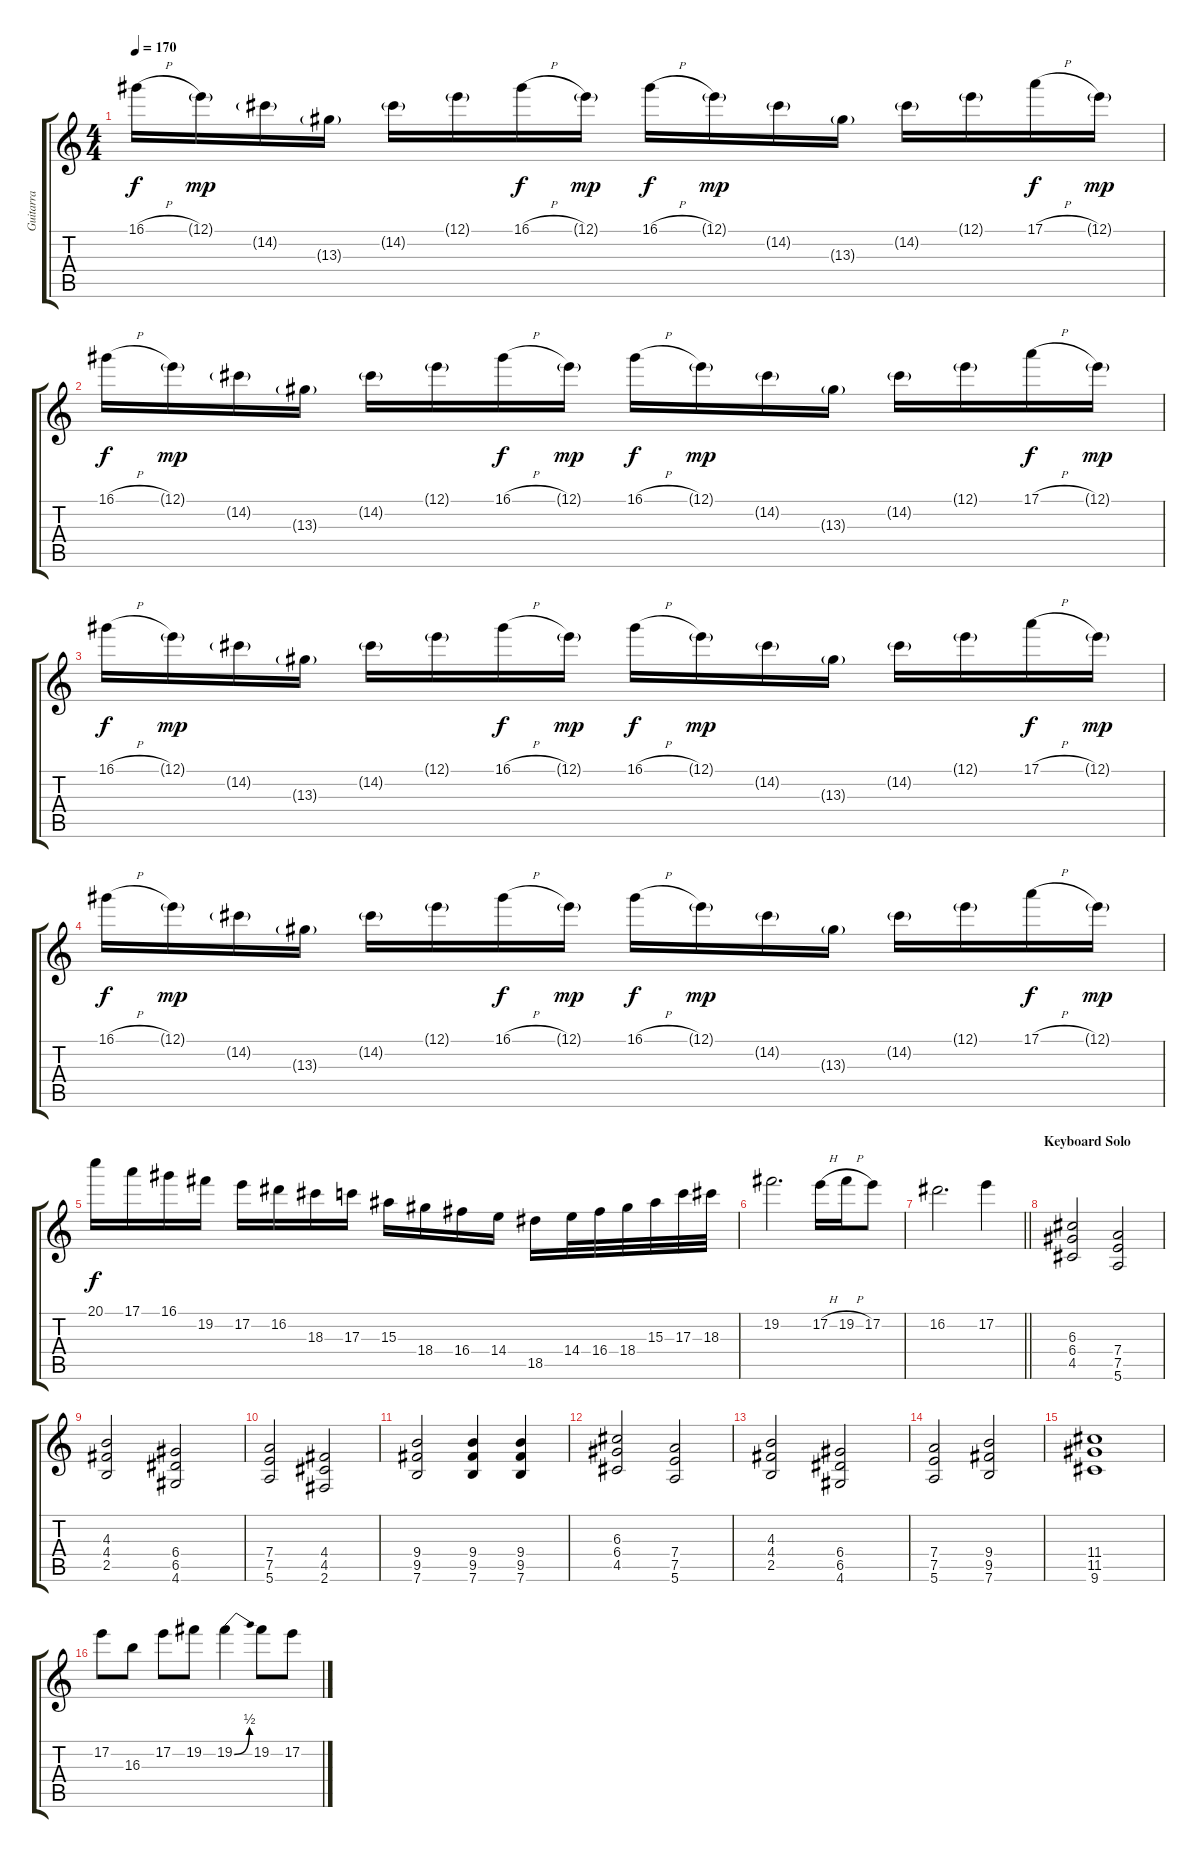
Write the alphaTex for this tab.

\track ("Guitarra" "Guitarra") {instrument distortionguitar}
\staff {score tabs}
\tuning (E4 B3 G3 D3 A2 E2) {hide}
\ts (4 4)
\tempo 170
\clef g2
\ks c
16.1{h}.16{dy f} 12.1{g}.16{dy mp} 14.2{g}.16 13.3{g}.16 14.2{g}.16 12.1{g}.16 16.1{h}.16{dy f} 12.1{g}.16{dy mp} 16.1{h}.16{dy f} 12.1{g}.16{dy mp} 14.2{g}.16 13.3{g}.16 14.2{g}.16 12.1{g}.16 17.1{h}.16{dy f} 12.1{g}.16{dy mp} |
16.1{h}.16{dy f} 12.1{g}.16{dy mp} 14.2{g}.16 13.3{g}.16 14.2{g}.16 12.1{g}.16 16.1{h}.16{dy f} 12.1{g}.16{dy mp} 16.1{h}.16{dy f} 12.1{g}.16{dy mp} 14.2{g}.16 13.3{g}.16 14.2{g}.16 12.1{g}.16 17.1{h}.16{dy f} 12.1{g}.16{dy mp} |
16.1{h}.16{dy f} 12.1{g}.16{dy mp} 14.2{g}.16 13.3{g}.16 14.2{g}.16 12.1{g}.16 16.1{h}.16{dy f} 12.1{g}.16{dy mp} 16.1{h}.16{dy f} 12.1{g}.16{dy mp} 14.2{g}.16 13.3{g}.16 14.2{g}.16 12.1{g}.16 17.1{h}.16{dy f} 12.1{g}.16{dy mp} |
16.1{h}.16{dy f} 12.1{g}.16{dy mp} 14.2{g}.16 13.3{g}.16 14.2{g}.16 12.1{g}.16 16.1{h}.16{dy f} 12.1{g}.16{dy mp} 16.1{h}.16{dy f} 12.1{g}.16{dy mp} 14.2{g}.16 13.3{g}.16 14.2{g}.16 12.1{g}.16 17.1{h}.16{dy f} 12.1{g}.16{dy mp} |
20.1.16{dy f} 17.1.16 16.1.16 19.2.16 17.2.16 16.2.16 18.3.16 17.3.16 15.3.16 18.4.16 16.4.16 14.4.16 18.5.16 14.4.32 16.4.32 18.4.32 15.3.32 17.3.32 18.3.32 |
19.2.2{d} 17.2{h}.16 19.2{h}.16 17.2.8 |
\barLineRight lightlight
16.2.2{d} 17.2.4 |
\section ("" "Keyboard Solo")
(6.3 6.4 4.5).2 (7.4 7.5 5.6).2 |
(4.3 4.4 2.5).2 (6.4 6.5 4.6).2 |
(7.4 7.5 5.6).2 (4.4 4.5 2.6).2 |
(9.4 9.5 7.6).2 (9.4 9.5 7.6).4 (9.4 9.5 7.6).4 |
(6.3 6.4 4.5).2 (7.4 7.5 5.6).2 |
(4.3 4.4 2.5).2 (6.4 6.5 4.6).2 |
(7.4 7.5 5.6).2 (9.4 9.5 7.6).2 |
(11.4 11.5 9.6).1 |
17.2.8{volume 9 balance 3} 16.3.8 17.2.8 19.2.8 19.2{be (bend 0 0 60 2)}.4 19.2.8 17.2.8
